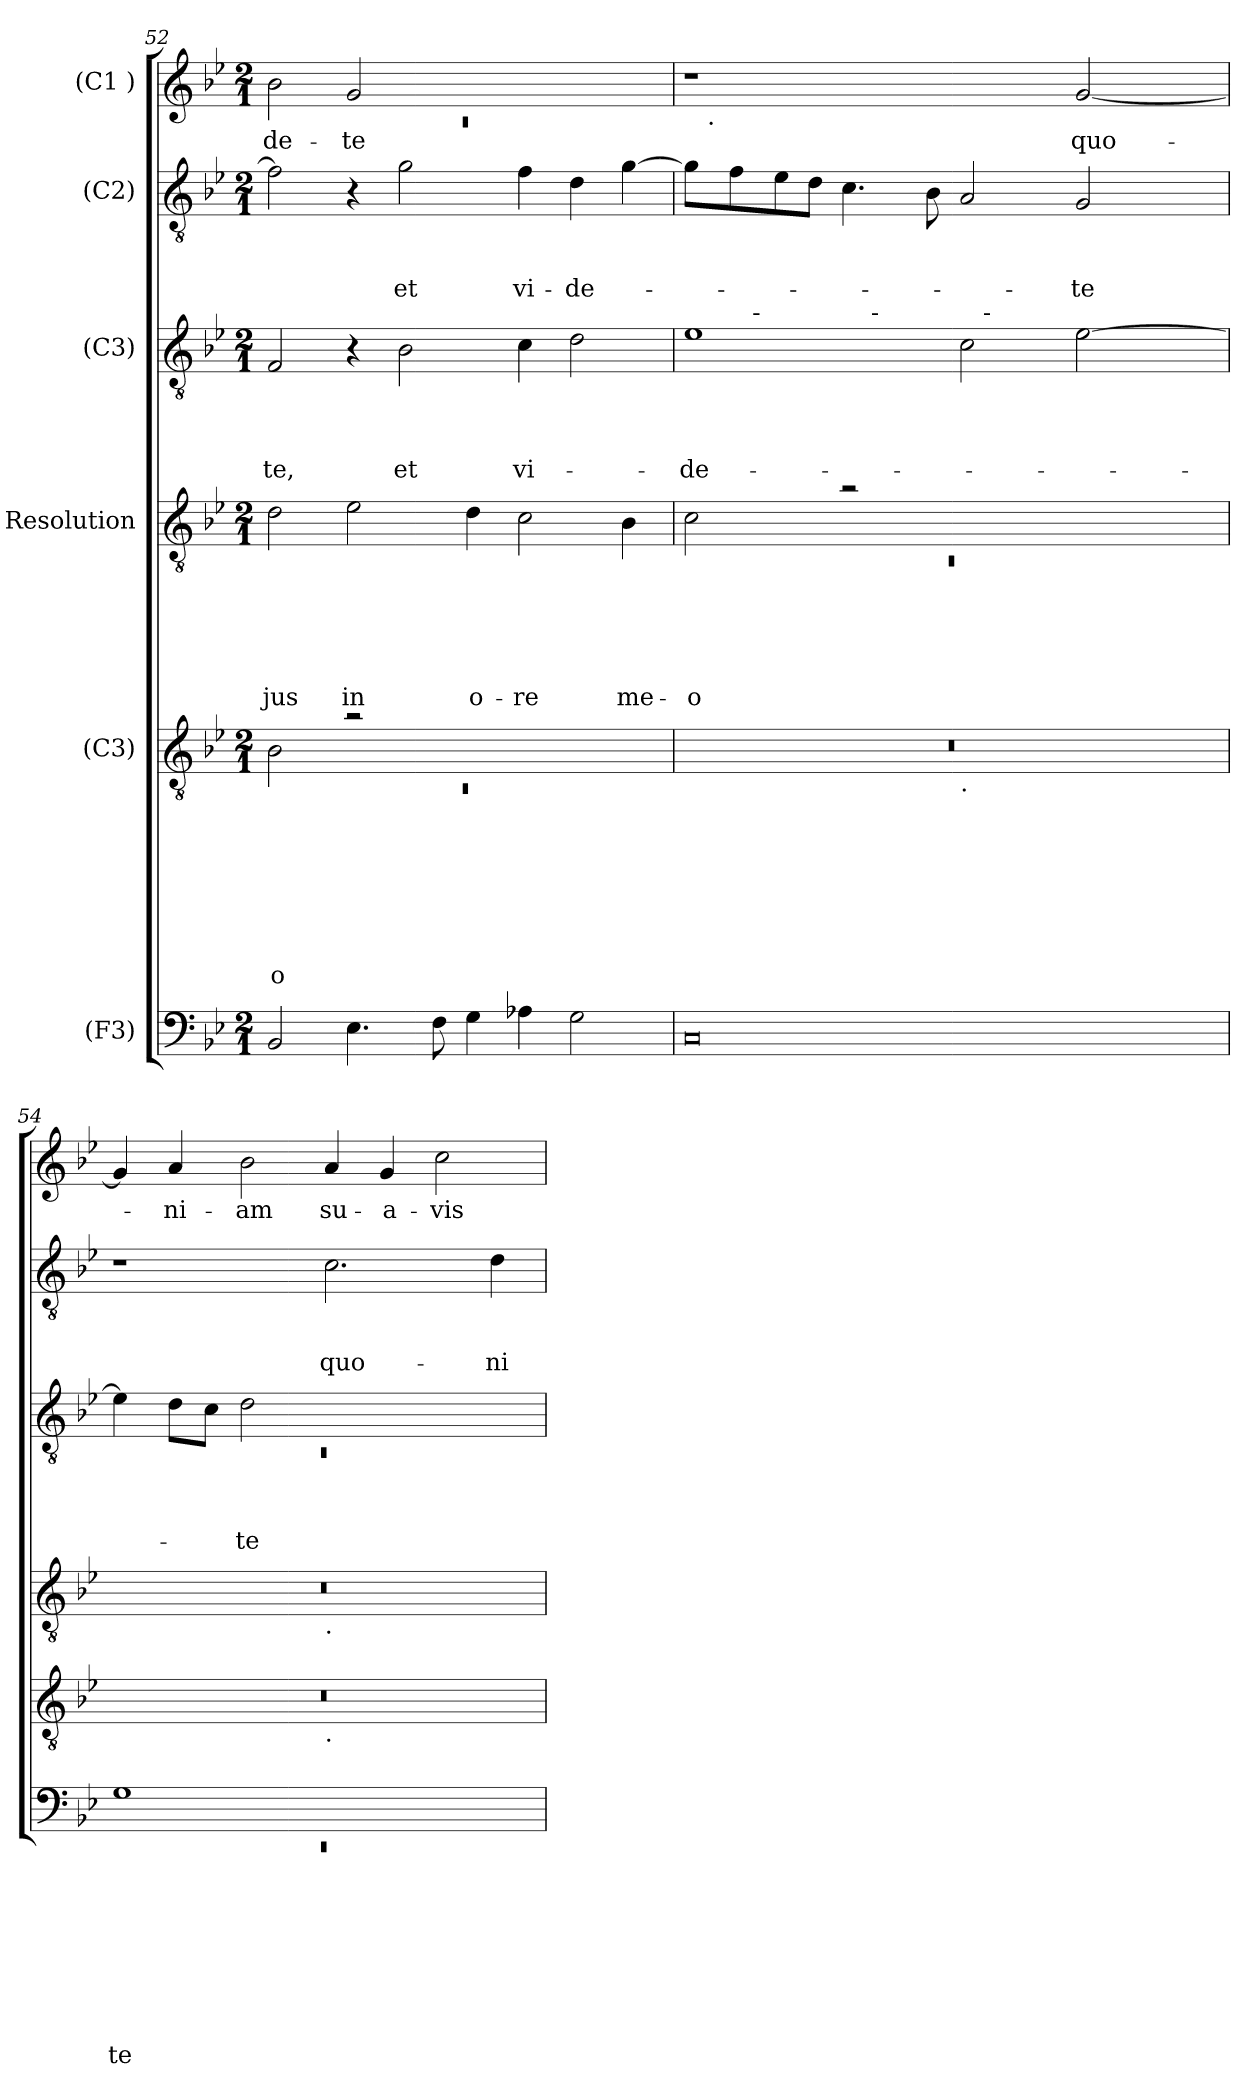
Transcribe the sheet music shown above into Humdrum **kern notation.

**kern	**text	**text	**text	**text	**text	**text	**text	**text	**text	**kern	**text	**text	**text	**text	**text	**text	**text	**text	**kern	**text	**text	**text	**text	**text	**text	**kern	**text	**text	**text	**text	**kern	**text	**text	**text	**kern	**text
*part6	*part6	*part6	*part6	*part6	*part6	*part6	*part6	*part6	*part6	*part5	*part5	*part5	*part5	*part5	*part5	*part5	*part5	*part5	*part4	*part4	*part4	*part4	*part4	*part4	*part4	*part3	*part3	*part3	*part3	*part3	*part2	*part2	*part2	*part2	*part1	*part1
*staff6	*staff6	*staff6	*staff6	*staff6	*staff6	*staff6	*staff6	*staff6	*staff6	*staff5	*staff5	*staff5	*staff5	*staff5	*staff5	*staff5	*staff5	*staff5	*staff4	*staff4	*staff4	*staff4	*staff4	*staff4	*staff4	*staff3	*staff3	*staff3	*staff3	*staff3	*staff2	*staff2	*staff2	*staff2	*staff1	*staff1
*I"(F3)	*	*	*	*	*	*	*	*	*	*I"(C3)	*	*	*	*	*	*	*	*	*I"Resolution	*	*	*	*	*	*	*I"(C3)	*	*	*	*	*I"(C2)	*	*	*	*I"(C1 )	*
*clefF4	*	*	*	*	*	*	*	*	*	*clefGv2	*	*	*	*	*	*	*	*	*clefGv2	*	*	*	*	*	*	*clefGv2	*	*	*	*	*clefGv2	*	*	*	*clefG2	*
*k[b-e-]	*	*	*	*	*	*	*	*	*	*k[b-e-]	*	*	*	*	*	*	*	*	*k[b-e-]	*	*	*	*	*	*	*k[b-e-]	*	*	*	*	*k[b-e-]	*	*	*	*k[b-e-]	*
*B-:	*	*	*	*	*	*	*	*	*	*B-:	*	*	*	*	*	*	*	*	*B-:	*	*	*	*	*	*	*B-:	*	*	*	*	*B-:	*	*	*	*B-:	*
*M2/1	*	*	*	*	*	*	*	*	*	*M2/1	*	*	*	*	*	*	*	*	*M2/1	*	*	*	*	*	*	*M2/1	*	*	*	*	*M2/1	*	*	*	*M2/1	*
=52	=52	=52	=52	=52	=52	=52	=52	=52	=52	=52	=52	=52	=52	=52	=52	=52	=52	=52	=52	=52	=52	=52	=52	=52	=52	=52	=52	=52	=52	=52	=52	=52	=52	=52	=52	=52
*	*	*	*	*	*	*	*	*	*	*^	*	*	*	*	*	*	*	*	*	*	*	*	*	*	*	*	*	*	*	*	*	*	*	*	*^	*
!	!	!	!	!	!	!	!	!	!	!	!LO:N:vis=1	!	!	!	!	!	!	!	!LO:LY:b	!	!	!	!	!	!	!LO:LY:b	!	!	!	!	!LO:LY:b	!	!	!	!	!	!LO:N:vis=1	!LO:LY:b
2BB-/	.	.	.	.	.	.	.	.	.	2B-\	0rC	.	.	.	.	.	.	.	-o	2d\	.	.	.	.	.	-jus	2F/	.	.	.	-te,	2f\]	.	.	.	2b-\	0rc	-de-
!	!	!	!	!	!	!	!	!	!	!	!	!	!	!	!	!	!	!	!	!	!	!	!	!	!	!LO:LY:b	!	!	!	!	!	!	!	!	!	!	!	!LO:LY:b
4.E-\	.	.	.	.	.	.	.	.	.	2ra	.	.	.	.	.	.	.	.	.	2e-\	.	.	.	.	.	in	4r	.	.	.	.	4r	.	.	.	2g/	.	-te
!	!	!	!	!	!	!	!	!	!	!	!	!	!	!	!	!	!	!	!	!	!	!	!	!	!	!	!	!	!	!	!LO:LY:b	!	!	!	!LO:LY:b	!	!	!
.	.	.	.	.	.	.	.	.	.	.	.	.	.	.	.	.	.	.	.	.	.	.	.	.	.	.	2B-\	.	.	.	et	2g\	.	.	et	.	.	.
8F\	.	.	.	.	.	.	.	.	.	.	.	.	.	.	.	.	.	.	.	.	.	.	.	.	.	.	.	.	.	.	.	.	.	.	.	.	.	.
!	!	!	!	!	!	!	!	!	!	!	!	!	!	!	!	!	!	!	!	!	!	!	!	!	!	!LO:LY:b	!	!	!	!	!	!	!	!	!	!	!	!
4G\	.	.	.	.	.	.	.	.	.	1ryy	.	.	.	.	.	.	.	.	.	4d\	.	.	.	.	.	o-	.	.	.	.	.	.	.	.	.	1ryy	.	.
!	!	!	!	!	!	!	!	!	!	!	!	!	!	!	!	!	!	!	!	!	!	!	!	!	!	!LO:LY:b	!	!	!	!	!LO:LY:b	!	!	!	!LO:LY:b	!	!	!
4A-\	.	.	.	.	.	.	.	.	.	.	.	.	.	.	.	.	.	.	.	2c\	.	.	.	.	.	-re	4c\	.	.	.	vi-	4f\	.	.	vi-	.	.	.
!	!	!	!	!	!	!	!	!	!	!	!	!	!	!	!	!	!	!	!	!	!	!	!	!	!	!	!	!	!	!	!	!	!	!	!LO:LY:b	!	!	!
2G\	.	.	.	.	.	.	.	.	.	.	.	.	.	.	.	.	.	.	.	.	.	.	.	.	.	.	2d\	.	.	.	.	4d\	.	.	-de-	.	.	.
!	!	!	!	!	!	!	!	!	!	!	!	!	!	!	!	!	!	!	!	!	!	!	!	!	!	!LO:LY:b	!	!	!	!	!	!	!	!	!	!	!	!
.	.	.	.	.	.	.	.	.	.	.	.	.	.	.	.	.	.	.	.	4B-\	.	.	.	.	.	me-	.	.	.	.	.	[<4g\	.	.	.	.	.	.
!!LO:LB:g=z	!!
=53	=53	=53	=53	=53	=53	=53	=53	=53	=53	=53	=53	=53	=53	=53	=53	=53	=53	=53	=53	=53	=53	=53	=53	=53	=53	=53	=53	=53	=53	=53	=53	=53	=53	=53	=53	=53	=53	=53
*	*	*	*	*	*	*	*	*	*	*	*	*	*	*	*	*	*	*	*	*^	*	*	*	*	*	*	*	*	*	*	*	*	*	*	*	*	*	*
!	!	!	!	!	!	!	!	!	!	!	!	!	!	!	!	!	!	!	!	!	!LO:N:vis=1	!	!	!	!	!	!LO:LY:b	!	!	!	!	!LO:LY:b	!	!	!	!	!	!	!
*	*	*	*	*	*	*	*	*	*	*	*	*	*	*	*	*	*	*	*	*	*	*	*	*	*	*	*	*^	*	*	*	*	*	*	*	*	*	*	*
*	*	*	*	*	*	*	*	*	*	*	*	*	*	*	*	*	*	*	*	*	*	*	*	*	*	*	*	*	*^	*	*	*	*	*	*	*	*	*	*	*
*	*	*	*	*	*	*	*	*	*	*	*	*	*	*	*	*	*	*	*	*	*	*	*	*	*	*	*	*	*	*^	*	*	*	*	*	*	*	*	*	*	*
0C	.	.	.	.	.	.	.	.	.	0r	1ryy	.	.	.	.	.	.	.	.	2c\	0rC	.	.	.	.	.	-o	1e-	8.ryy	2ryy	1ryy	.	.	.	-de-	8g\L]	.	.	.	1r	16ryy	.
!	!	!	!	!	!	!	!	!	!	!	!	!	!	!	!	!	!	!	!	!	!	!	!	!	!	!	!	!	!	!	!	!	!	!	!	!	!	!	!	!	!LO:TX:b:t=.	!
.	.	.	.	.	.	.	.	.	.	.	.	.	.	.	.	.	.	.	.	.	.	.	.	.	.	.	.	.	.	.	.	.	.	.	.	.	.	.	.	.	1ryy	.
.	.	.	.	.	.	.	.	.	.	.	.	.	.	.	.	.	.	.	.	.	.	.	.	.	.	.	.	.	.	.	.	.	.	.	.	8f\	.	.	.	.	.	.
!	!	!	!	!	!	!	!	!	!	!	!	!	!	!	!	!	!	!	!	!	!	!	!	!	!	!	!	!	!LO:TX:a:t=-	!	!	!	!	!	!	!	!	!	!	!	!	!
.	.	.	.	.	.	.	.	.	.	.	.	.	.	.	.	.	.	.	.	.	.	.	.	.	.	.	.	.	1ryy	.	.	.	.	.	.	.	.	.	.	.	.	.
.	.	.	.	.	.	.	.	.	.	.	.	.	.	.	.	.	.	.	.	.	.	.	.	.	.	.	.	.	.	.	.	.	.	.	.	8e-\	.	.	.	.	.	.
.	.	.	.	.	.	.	.	.	.	.	.	.	.	.	.	.	.	.	.	.	.	.	.	.	.	.	.	.	.	.	.	.	.	.	.	8d\J	.	.	.	.	.	.
.	.	.	.	.	.	.	.	.	.	.	.	.	.	.	.	.	.	.	.	2ra	.	.	.	.	.	.	.	.	.	16.ryy	.	.	.	.	.	4.c\	.	.	.	.	.	.
!	!	!	!	!	!	!	!	!	!	!	!	!	!	!	!	!	!	!	!	!	!	!	!	!	!	!	!	!	!	!LO:TX:a:t=-	!	!	!	!	!	!	!	!	!	!	!	!
.	.	.	.	.	.	.	.	.	.	.	.	.	.	.	.	.	.	.	.	.	.	.	.	.	.	.	.	.	.	1ryy	.	.	.	.	.	.	.	.	.	.	.	.
.	.	.	.	.	.	.	.	.	.	.	.	.	.	.	.	.	.	.	.	.	.	.	.	.	.	.	.	.	.	.	.	.	.	.	.	8B-\	.	.	.	.	.	.
!	!	!	!	!	!	!	!	!	!	!	!LO:TX:b:t=.	!	!	!	!	!	!	!	!	!	!	!	!	!	!	!	!	!	!	!	!	!	!	!	!	!	!	!	!	!	!	!
.	.	.	.	.	.	.	.	.	.	.	1ryy	.	.	.	.	.	.	.	.	1ryy	.	.	.	.	.	.	.	2c\	.	.	16ryy	.	.	.	.	2A/	.	.	.	2ryy	.	.
!	!	!	!	!	!	!	!	!	!	!	!	!	!	!	!	!	!	!	!	!	!	!	!	!	!	!	!	!	!	!	!LO:TX:a:t=-	!	!	!	!	!	!	!	!	!	!	!
.	.	.	.	.	.	.	.	.	.	.	.	.	.	.	.	.	.	.	.	.	.	.	.	.	.	.	.	.	.	.	2...ryy	.	.	.	.	.	.	.	.	.	2...ryy	.
.	.	.	.	.	.	.	.	.	.	.	.	.	.	.	.	.	.	.	.	.	.	.	.	.	.	.	.	.	2ryy	.	.	.	.	.	.	.	.	.	.	.	.	.
!	!	!	!	!	!	!	!	!	!	!	!	!	!	!	!	!	!	!	!	!	!	!	!	!	!	!	!	!	!	!	!	!	!	!	!	!	!	!	!LO:LY:b	!	!	!LO:LY:b
.	.	.	.	.	.	.	.	.	.	.	.	.	.	.	.	.	.	.	.	.	.	.	.	.	.	.	.	[>2e-\	.	.	.	.	.	.	.	2G/	.	.	-te	[<2g/	.	quo-
.	.	.	.	.	.	.	.	.	.	.	.	.	.	.	.	.	.	.	.	.	.	.	.	.	.	.	.	.	.	4ryy	.	.	.	.	.	.	.	.	.	.	.	.
.	.	.	.	.	.	.	.	.	.	.	.	.	.	.	.	.	.	.	.	.	.	.	.	.	.	.	.	.	4ryy	.	.	.	.	.	.	.	.	.	.	.	.	.
.	.	.	.	.	.	.	.	.	.	.	.	.	.	.	.	.	.	.	.	.	.	.	.	.	.	.	.	.	.	8ryy	.	.	.	.	.	.	.	.	.	.	.	.
.	.	.	.	.	.	.	.	.	.	.	.	.	.	.	.	.	.	.	.	.	.	.	.	.	.	.	.	.	16ryy	.	.	.	.	.	.	.	.	.	.	.	.	.
.	.	.	.	.	.	.	.	.	.	.	.	.	.	.	.	.	.	.	.	.	.	.	.	.	.	.	.	.	.	32ryy	.	.	.	.	.	.	.	.	.	.	.	.
=54	=54	=54	=54	=54	=54	=54	=54	=54	=54	=54	=54	=54	=54	=54	=54	=54	=54	=54	=54	=54	=54	=54	=54	=54	=54	=54	=54	=54	=54	=54	=54	=54	=54	=54	=54	=54	=54	=54	=54	=54	=54	=54
*^	*	*	*	*	*	*	*	*	*	*	*	*	*	*	*	*	*	*	*	*	*	*	*	*	*	*	*	*	*	*	*	*	*	*	*	*	*	*	*	*	*	*
!	!LO:N:vis=1	!	!	!	!	!	!	!	!	!LO:LY:b	!	!	!	!	!	!	!	!	!	!	!	!	!	!	!	!	!	!	!	!LO:N:vis=1	!	!	!	!	!	!	!	!	!	!	!	!	!
*	*	*	*	*	*	*	*	*	*	*	*	*	*	*	*	*	*	*	*	*	*	*	*	*	*	*	*	*	*	*v	*v	*v	*	*	*	*	*	*	*	*	*v	*v	*
1G	0rEE	.	.	.	.	.	.	.	.	-te	0r	1ryy	.	.	.	.	.	.	.	.	0r	1ryy	.	.	.	.	.	.	4e-\]	0rC	.	.	.	.	1r	.	.	.	4g/]	.
!	!	!	!	!	!	!	!	!	!	!	!	!	!	!	!	!	!	!	!	!	!	!	!	!	!	!	!	!	!	!	!	!	!	!	!	!	!	!	!	!LO:LY:b
.	.	.	.	.	.	.	.	.	.	.	.	.	.	.	.	.	.	.	.	.	.	.	.	.	.	.	.	.	8d\L	.	.	.	.	.	.	.	.	.	4a/	-ni-
.	.	.	.	.	.	.	.	.	.	.	.	.	.	.	.	.	.	.	.	.	.	.	.	.	.	.	.	.	8c\J	.	.	.	.	.	.	.	.	.	.	.
!	!	!	!	!	!	!	!	!	!	!	!	!	!	!	!	!	!	!	!	!	!	!	!	!	!	!	!	!	!	!	!	!	!	!LO:LY:b	!	!	!	!	!	!LO:LY:b
.	.	.	.	.	.	.	.	.	.	.	.	.	.	.	.	.	.	.	.	.	.	.	.	.	.	.	.	.	2d\	.	.	.	.	-te	.	.	.	.	2b-\	-am
!	!	!	!	!	!	!	!	!	!	!	!	!	!	!	!	!	!	!	!	!	!	!LO:TX:b:t=.	!	!	!	!	!	!	!	!	!	!	!	!	!	!	!	!	!	!
!	!	!	!	!	!	!	!	!	!	!	!	!LO:TX:b:t=.	!	!	!	!	!	!	!	!	!	!	!	!	!	!	!	!	!	!	!	!	!	!	!	!	!	!	!	!
!	!	!	!	!	!	!	!	!	!	!	!	!	!	!	!	!	!	!	!	!	!	!	!	!	!	!	!	!	!	!	!	!	!	!	!	!	!	!LO:LY:b	!	!LO:LY:b
1ryy	.	.	.	.	.	.	.	.	.	.	.	1ryy	.	.	.	.	.	.	.	.	.	1ryy	.	.	.	.	.	.	1ryy	.	.	.	.	.	2.c\	.	.	quo-	4a/	su-
!	!	!	!	!	!	!	!	!	!	!	!	!	!	!	!	!	!	!	!	!	!	!	!	!	!	!	!	!	!	!	!	!	!	!	!	!	!	!	!	!LO:LY:b
.	.	.	.	.	.	.	.	.	.	.	.	.	.	.	.	.	.	.	.	.	.	.	.	.	.	.	.	.	.	.	.	.	.	.	.	.	.	.	4g/	-a-
!	!	!	!	!	!	!	!	!	!	!	!	!	!	!	!	!	!	!	!	!	!	!	!	!	!	!	!	!	!	!	!	!	!	!	!	!	!	!	!	!LO:LY:b
.	.	.	.	.	.	.	.	.	.	.	.	.	.	.	.	.	.	.	.	.	.	.	.	.	.	.	.	.	.	.	.	.	.	.	.	.	.	.	2cc\	-vis
!	!	!	!	!	!	!	!	!	!	!	!	!	!	!	!	!	!	!	!	!	!	!	!	!	!	!	!	!	!	!	!	!	!	!	!	!	!	!LO:LY:b	!	!
.	.	.	.	.	.	.	.	.	.	.	.	.	.	.	.	.	.	.	.	.	.	.	.	.	.	.	.	.	.	.	.	.	.	.	4d\	.	.	-ni-	.	.
*v	*v	*	*	*	*	*	*	*	*	*	*	*	*	*	*	*	*	*	*	*	*v	*v	*	*	*	*	*	*	*v	*v	*	*	*	*	*	*	*	*	*	*
*	*	*	*	*	*	*	*	*	*	*v	*v	*	*	*	*	*	*	*	*	*	*	*	*	*	*	*	*	*	*	*	*	*	*	*	*	*	*
=	=	=	=	=	=	=	=	=	=	=	=	=	=	=	=	=	=	=	=	=	=	=	=	=	=	=	=	=	=	=	=	=	=	=	=	=
*-	*-	*-	*-	*-	*-	*-	*-	*-	*-	*-	*-	*-	*-	*-	*-	*-	*-	*-	*-	*-	*-	*-	*-	*-	*-	*-	*-	*-	*-	*-	*-	*-	*-	*-	*-	*-
